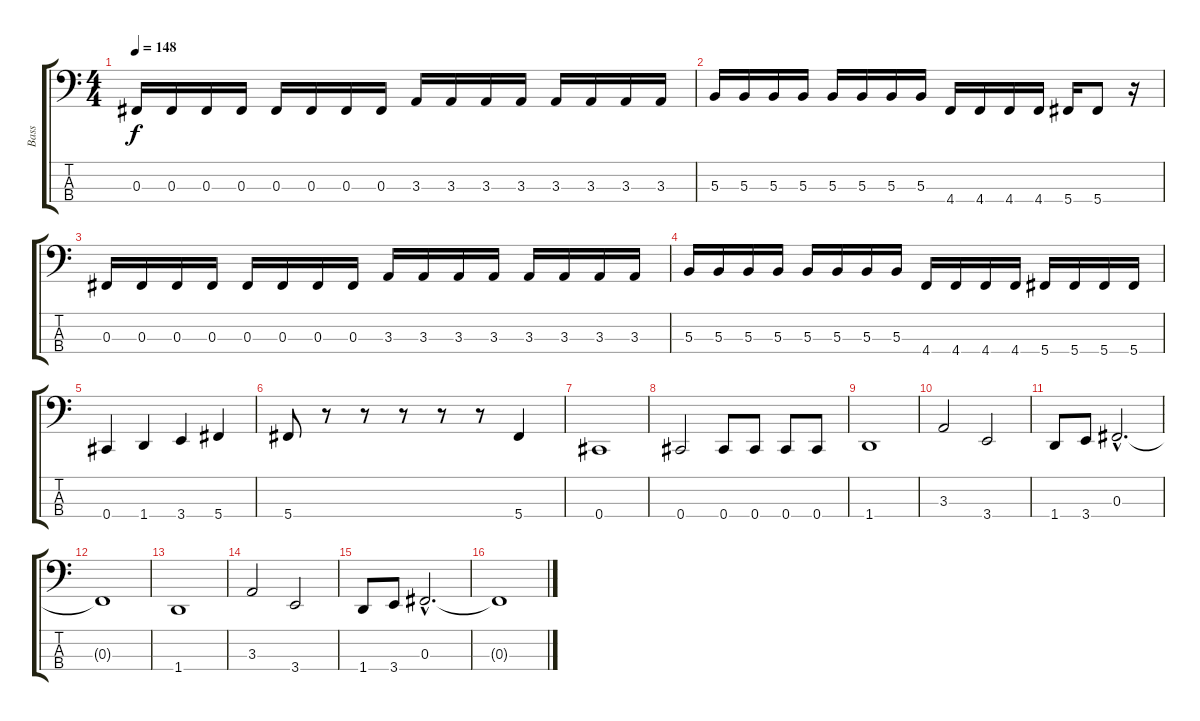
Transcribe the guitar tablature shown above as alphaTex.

\track ("Bass" "Bass") {instrument electricbassfinger}
\staff {score tabs}
\tuning (E2 B1 Gb1 Db1) {hide}
\ts (4 4)
\tempo 148
\clef f4
\ks c
0.3.16{dy f} 0.3.16 0.3.16 0.3.16 0.3.16 0.3.16 0.3.16 0.3.16 3.3.16 3.3.16 3.3.16 3.3.16 3.3.16 3.3.16 3.3.16 3.3.16 |
5.3.16 5.3.16 5.3.16 5.3.16 5.3.16 5.3.16 5.3.16 5.3.16 4.4.16 4.4.16 4.4.16 4.4.16 5.4.16 5.4.8 r.16 |
0.3.16 0.3.16 0.3.16 0.3.16 0.3.16 0.3.16 0.3.16 0.3.16 3.3.16 3.3.16 3.3.16 3.3.16 3.3.16 3.3.16 3.3.16 3.3.16 |
5.3.16 5.3.16 5.3.16 5.3.16 5.3.16 5.3.16 5.3.16 5.3.16 4.4.16 4.4.16 4.4.16 4.4.16 5.4.16 5.4.16 5.4.16 5.4.16 |
0.4.4 1.4.4 3.4.4 5.4.4 |
5.4.8 r.8 r.8 r.8 r.8 r.8 5.4.4 |
0.4.1 |
0.4.2 0.4.8 0.4.8 0.4.8 0.4.8 |
1.4.1 |
3.3.2 3.4.2 |
1.4.8 3.4.8 0.3{hac}.2{d} |
0.3{t}.1 |
1.4.1 |
3.3.2 3.4.2 |
1.4.8 3.4.8 0.3{hac}.2{d} |
0.3{t}.1
